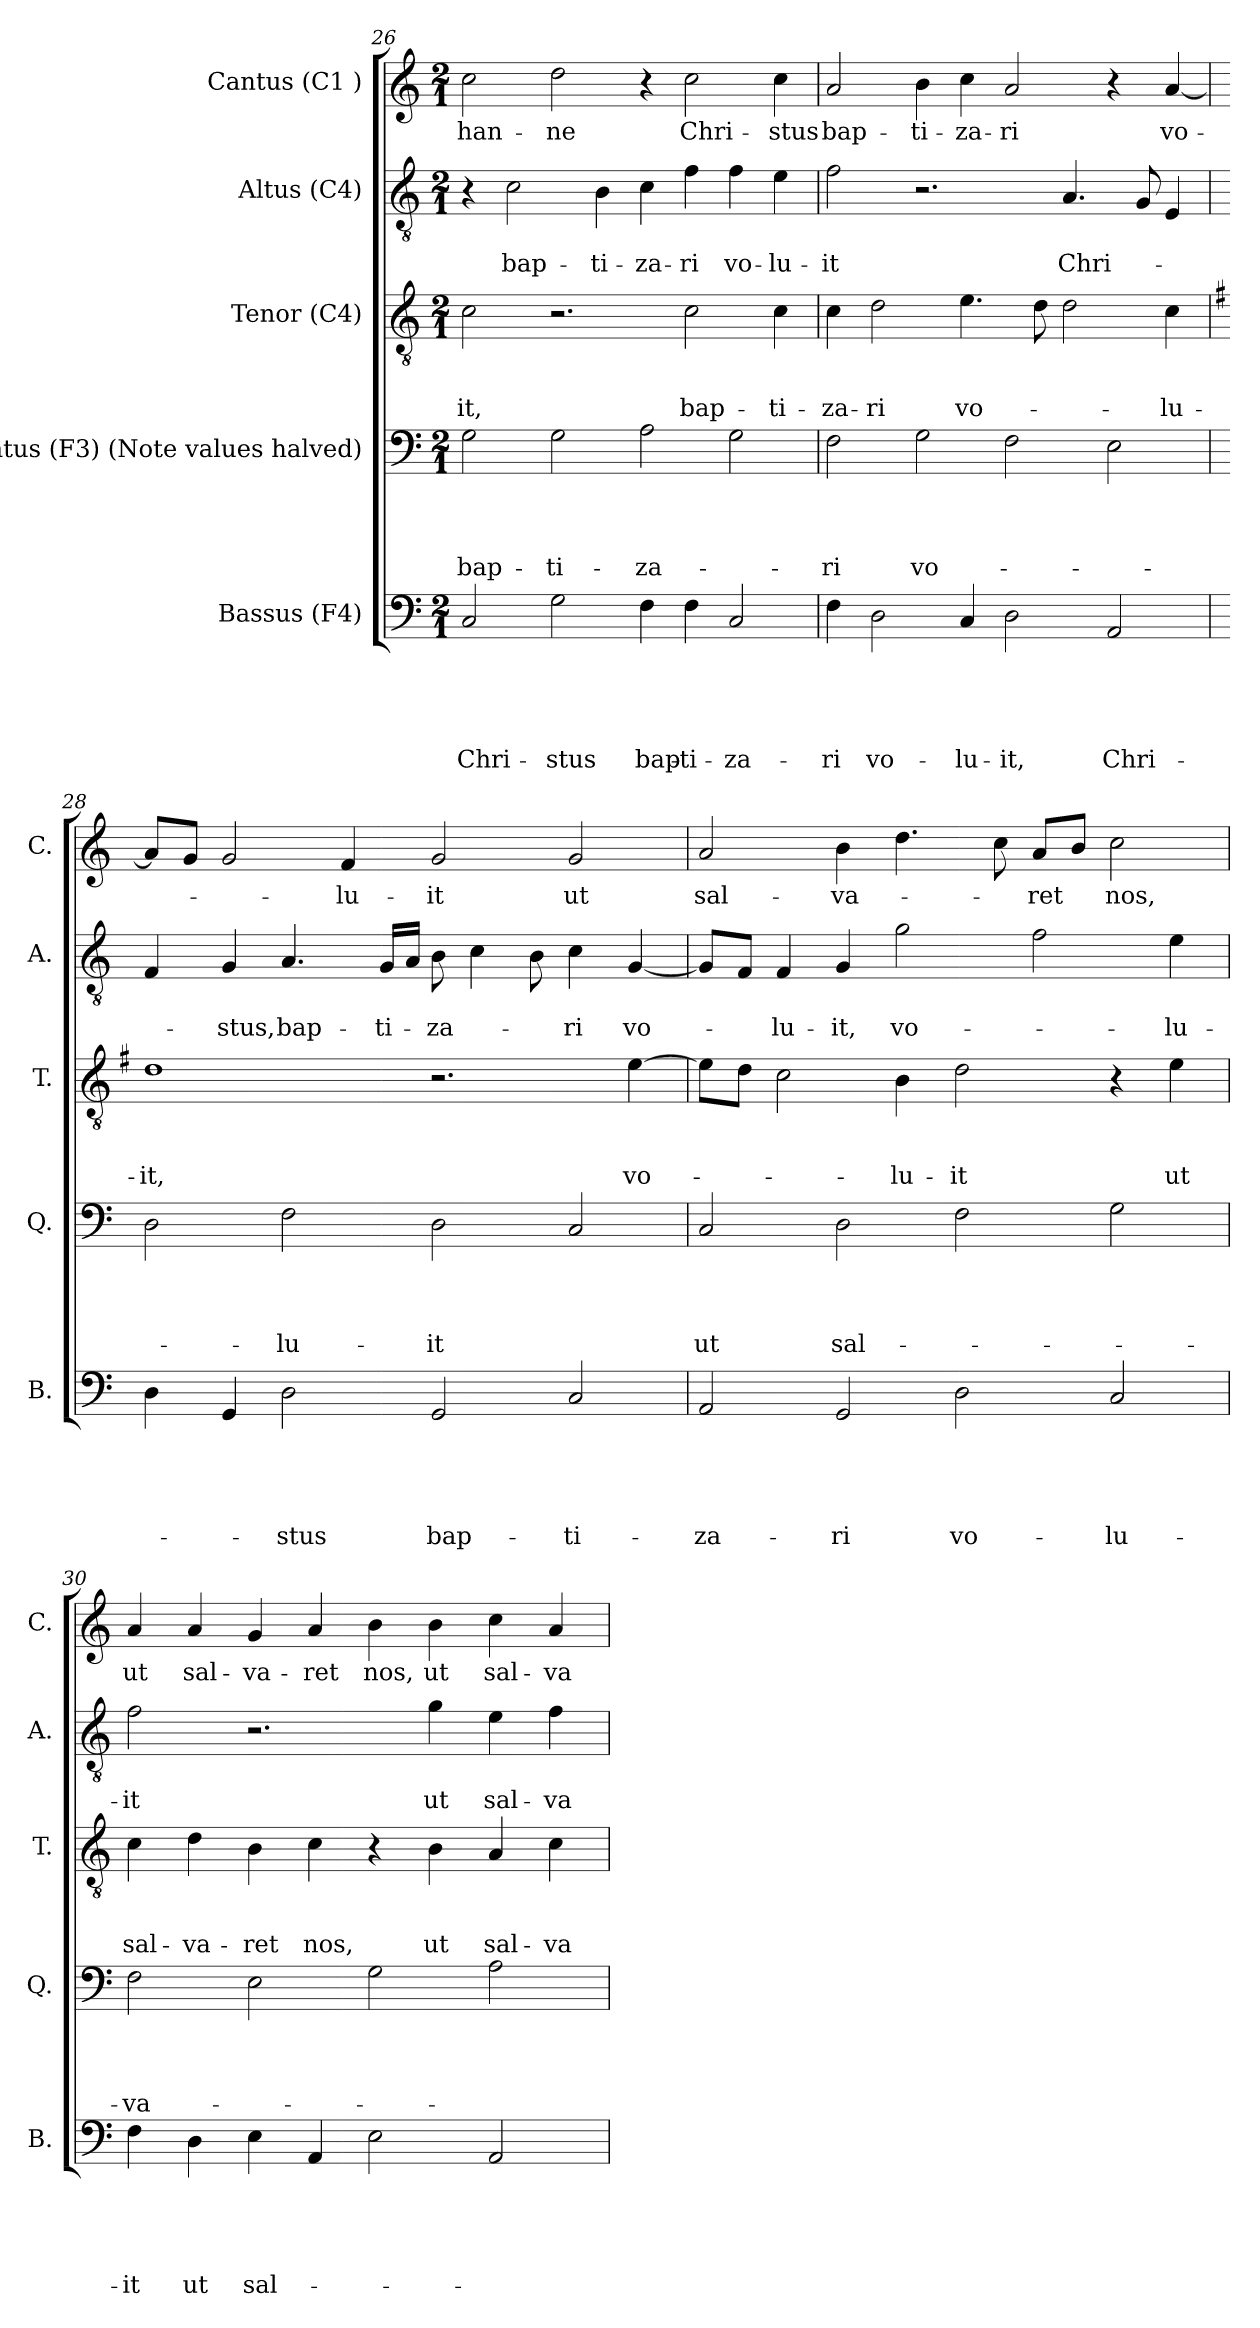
**kern	**text	**text	**text	**text	**text	**kern	**text	**text	**text	**text	**kern	**text	**text	**text	**kern	**text	**text	**kern	**text
*part5	*part5	*part5	*part5	*part5	*part5	*part4	*part4	*part4	*part4	*part4	*part3	*part3	*part3	*part3	*part2	*part2	*part2	*part1	*part1
*staff5	*staff5	*staff5	*staff5	*staff5	*staff5	*staff4	*staff4	*staff4	*staff4	*staff4	*staff3	*staff3	*staff3	*staff3	*staff2	*staff2	*staff2	*staff1	*staff1
*I"Bassus (F4)	*	*	*	*	*	*I"Quintus (F3) (Note values halved)	*	*	*	*	*I"Tenor (C4)	*	*	*	*I"Altus (C4)	*	*	*I"Cantus (C1 )	*
*I'B.	*	*	*	*	*	*I'Q.	*	*	*	*	*I'T.	*	*	*	*I'A.	*	*	*I'C.	*
*clefF4	*	*	*	*	*	*clefF4	*	*	*	*	*clefGv2	*	*	*	*clefGv2	*	*	*clefG2	*
*k[]	*	*	*	*	*	*k[]	*	*	*	*	*k[]	*	*	*	*k[]	*	*	*k[]	*
*C:	*	*	*	*	*	*C:	*	*	*	*	*C:	*	*	*	*C:	*	*	*C:	*
*M2/1	*	*	*	*	*	*M2/1	*	*	*	*	*M2/1	*	*	*	*M2/1	*	*	*M2/1	*
=26	=26	=26	=26	=26	=26	=26	=26	=26	=26	=26	=26	=26	=26	=26	=26	=26	=26	=26	=26
!	!	!	!	!	!LO:LY:b	!	!	!	!	!LO:LY:b	!	!	!	!LO:LY:b	!	!	!	!	!LO:LY:b
2C/	.	.	.	.	Chri-	2G\	.	.	.	bap-	2c\	.	.	-it,	4r	.	.	2cc\	-han-
!	!	!	!	!	!	!	!	!	!	!	!	!	!	!	!	!	!LO:LY:b	!	!
.	.	.	.	.	.	.	.	.	.	.	.	.	.	.	2c\	.	bap-	.	.
!	!	!	!	!	!LO:LY:b	!	!	!	!	!LO:LY:b	!	!	!	!	!	!	!	!	!LO:LY:b
2G\	.	.	.	.	-stus	2G\	.	.	.	-ti-	2.r	.	.	.	.	.	.	2dd\	-ne
!	!	!	!	!	!	!	!	!	!	!	!	!	!	!	!	!	!LO:LY:b	!	!
.	.	.	.	.	.	.	.	.	.	.	.	.	.	.	4B\	.	-ti-	.	.
!	!	!	!	!	!LO:LY:b	!	!	!	!	!LO:LY:b	!	!	!	!	!	!	!LO:LY:b	!	!
4F\	.	.	.	.	bap-	2A\	.	.	.	-za-	.	.	.	.	4c\	.	-za-	4r	.
!	!	!	!	!	!LO:LY:b:rj	!	!	!	!	!	!	!	!	!LO:LY:b	!	!	!LO:LY:b	!	!LO:LY:b
4F\	.	.	.	.	-ti-	.	.	.	.	.	2c\	.	.	bap-	4f\	.	-ri	2cc\	Chri-
!	!	!	!	!	!LO:LY:b	!	!	!	!	!	!	!	!	!	!	!	!LO:LY:b	!	!
2C/	.	.	.	.	-za-	2G\	.	.	.	.	.	.	.	.	4f\	.	vo-	.	.
!	!	!	!	!	!	!	!	!	!	!	!	!	!	!LO:LY:b	!	!	!LO:LY:b	!	!LO:LY:b
.	.	.	.	.	.	.	.	.	.	.	4c\	.	.	-ti-	4e\	.	-lu-	4cc\	-stus
!!LO:LB:g=z
=27	=27	=27	=27	=27	=27	=27	=27	=27	=27	=27	=27	=27	=27	=27	=27	=27	=27	=27	=27
!	!	!	!	!	!LO:LY:b	!	!	!	!	!LO:LY:b	!	!	!	!LO:LY:b	!	!	!LO:LY:b	!	!LO:LY:b
4F\	.	.	.	.	-ri	2F\	.	.	.	-ri	4c\	.	.	-za-	2f\	.	-it	2a/	bap-
!	!	!	!	!	!LO:LY:b	!	!	!	!	!	!	!	!	!LO:LY:b	!	!	!	!	!
2D\	.	.	.	.	vo-	.	.	.	.	.	2d\	.	.	-ri	.	.	.	.	.
!	!	!	!	!	!	!	!	!	!	!LO:LY:b	!	!	!	!	!	!	!	!	!LO:LY:b
.	.	.	.	.	.	2G\	.	.	.	vo-	.	.	.	.	2.r	.	.	4b\	-ti-
!	!	!	!	!	!LO:LY:b	!	!	!	!	!	!	!	!	!LO:LY:b	!	!	!	!	!LO:LY:b
4C/	.	.	.	.	-lu-	.	.	.	.	.	4.e\	.	.	vo-	.	.	.	4cc\	-za-
!	!	!	!	!	!LO:LY:b	!	!	!	!	!	!	!	!	!	!	!	!	!	!LO:LY:b
2D\	.	.	.	.	-it,	2F\	.	.	.	.	.	.	.	.	.	.	.	2a/	-ri
.	.	.	.	.	.	.	.	.	.	.	8d\	.	.	.	.	.	.	.	.
!	!	!	!	!	!	!	!	!	!	!	!	!	!	!	!	!	!LO:LY:b	!	!
.	.	.	.	.	.	.	.	.	.	.	2d\	.	.	.	4.A/	.	Chri-	.	.
!	!	!	!	!	!LO:LY:b	!	!	!	!	!	!	!	!	!	!	!	!	!	!
2AA/	.	.	.	.	Chri-	2E\	.	.	.	.	.	.	.	.	.	.	.	4r	.
.	.	.	.	.	.	.	.	.	.	.	.	.	.	.	8G/	.	.	.	.
!	!	!	!	!	!	!	!	!	!	!	!	!	!	!LO:LY:b	!	!	!	!	!LO:LY:b
.	.	.	.	.	.	.	.	.	.	.	4c\	.	.	-lu-	4E/	.	.	[<4a/	vo-
=28	=28	=28	=28	=28	=28	=28	=28	=28	=28	=28	=28	=28	=28	=28	=28	=28	=28	=28	=28
*	*	*	*	*	*	*	*	*	*	*	*k[f#]	*	*	*	*	*	*	*	*
*	*	*	*	*	*	*	*	*	*	*	*G:	*	*	*	*	*	*	*	*
!	!	!	!	!	!	!	!	!	!	!	!	!	!	!LO:LY:b	!	!	!	!	!
4D\	.	.	.	.	.	2D\	.	.	.	.	1d	.	.	-it,	4F/	.	.	8a/L]	.
.	.	.	.	.	.	.	.	.	.	.	.	.	.	.	.	.	.	8g/J	.
!	!	!	!	!	!	!	!	!	!	!	!	!	!	!	!	!	!LO:LY:b	!	!
4GG/	.	.	.	.	.	.	.	.	.	.	.	.	.	.	4G/	.	-stus,	2g/	.
!	!	!	!	!	!LO:LY:b	!	!	!	!	!LO:LY:b	!	!	!	!	!	!	!LO:LY:b	!	!
2D\	.	.	.	.	-stus	2F\	.	.	.	-lu-	.	.	.	.	4.A/	.	bap-	.	.
!	!	!	!	!	!	!	!	!	!	!	!	!	!	!	!	!	!	!	!LO:LY:b
.	.	.	.	.	.	.	.	.	.	.	.	.	.	.	.	.	.	4f/	-lu-
!	!	!	!	!	!	!	!	!	!	!	!	!	!	!	!	!	!LO:LY:b	!	!
.	.	.	.	.	.	.	.	.	.	.	.	.	.	.	16G/LL	.	-ti-	.	.
.	.	.	.	.	.	.	.	.	.	.	.	.	.	.	16A/JJ	.	.	.	.
!	!	!	!	!	!LO:LY:b	!	!	!	!	!LO:LY:b	!	!	!	!	!	!	!LO:LY:b	!	!LO:LY:b
2GG/	.	.	.	.	bap-	2D\	.	.	.	-it	2.r	.	.	.	8B\	.	-za-	2g/	-it
.	.	.	.	.	.	.	.	.	.	.	.	.	.	.	4c\	.	.	.	.
.	.	.	.	.	.	.	.	.	.	.	.	.	.	.	8B\	.	.	.	.
!	!	!	!	!	!LO:LY:b	!	!	!	!	!	!	!	!	!	!	!	!LO:LY:b	!	!LO:LY:b
2C/	.	.	.	.	-ti-	2C/	.	.	.	.	.	.	.	.	4c\	.	-ri	2g/	ut
!	!	!	!	!	!	!	!	!	!	!	!	!	!	!LO:LY:b	!	!	!LO:LY:b	!	!
.	.	.	.	.	.	.	.	.	.	.	[>4e\	.	.	vo-	[<4G/	.	vo-	.	.
=29	=29	=29	=29	=29	=29	=29	=29	=29	=29	=29	=29	=29	=29	=29	=29	=29	=29	=29	=29
!	!	!	!	!	!LO:LY:b	!	!	!	!	!LO:LY:b	!	!	!	!	!	!	!	!	!LO:LY:b
2AA/	.	.	.	.	-za-	2C/	.	.	.	ut	8e\L]	.	.	.	8G/L]	.	.	2a/	sal-
.	.	.	.	.	.	.	.	.	.	.	8d\J	.	.	.	8F/J	.	.	.	.
!	!	!	!	!	!	!	!	!	!	!	!	!	!	!	!	!	!LO:LY:b	!	!
.	.	.	.	.	.	.	.	.	.	.	2c\	.	.	.	4F/	.	-lu-	.	.
!	!	!	!	!	!LO:LY:b	!	!	!	!	!LO:LY:b	!	!	!	!	!	!	!LO:LY:b	!	!LO:LY:b
2GG/	.	.	.	.	-ri	2D\	.	.	.	sal-	.	.	.	.	4G/	.	-it,	4b\	-va-
!	!	!	!	!	!	!	!	!	!	!	!	!	!	!LO:LY:b	!	!	!LO:LY:b	!	!
.	.	.	.	.	.	.	.	.	.	.	4B\	.	.	-lu-	2g\	.	vo-	4.dd\	.
!	!	!	!	!	!LO:LY:b	!	!	!	!	!	!	!	!	!LO:LY:b	!	!	!	!	!
2D\	.	.	.	.	vo-	2F\	.	.	.	.	2d\	.	.	-it	.	.	.	.	.
.	.	.	.	.	.	.	.	.	.	.	.	.	.	.	.	.	.	8cc\	.
!	!	!	!	!	!	!	!	!	!	!	!	!	!	!	!	!	!	!	!LO:LY:b
.	.	.	.	.	.	.	.	.	.	.	.	.	.	.	2f\	.	.	8a/L	-ret
.	.	.	.	.	.	.	.	.	.	.	.	.	.	.	.	.	.	8b/J	.
!	!	!	!	!	!LO:LY:b	!	!	!	!	!	!	!	!	!	!	!	!	!	!LO:LY:b
2C/	.	.	.	.	-lu-	2G\	.	.	.	.	4r	.	.	.	.	.	.	2cc\	nos,
!	!	!	!	!	!	!	!	!	!	!	!	!	!	!LO:LY:b	!	!	!LO:LY:b	!	!
.	.	.	.	.	.	.	.	.	.	.	4e\	.	.	ut	4e\	.	-lu-	.	.
!!LO:PB:g=z
=30	=30	=30	=30	=30	=30	=30	=30	=30	=30	=30	=30	=30	=30	=30	=30	=30	=30	=30	=30
*	*	*	*	*	*	*	*	*	*	*	*k[]	*	*	*	*	*	*	*	*
*	*	*	*	*	*	*	*	*	*	*	*C:	*	*	*	*	*	*	*	*
!	!	!	!	!	!LO:LY:b	!	!	!	!	!LO:LY:b	!	!	!	!LO:LY:b	!	!	!LO:LY:b	!	!LO:LY:b
4F\	.	.	.	.	-it	2F\	.	.	.	-va-	4c\	.	.	sal-	2f\	.	-it	4a/	ut
!	!	!	!	!	!LO:LY:b	!	!	!	!	!	!	!	!	!LO:LY:b	!	!	!	!	!LO:LY:b
4D\	.	.	.	.	ut	.	.	.	.	.	4d\	.	.	-va-	.	.	.	4a/	sal-
!	!	!	!	!	!LO:LY:b	!	!	!	!	!	!	!	!	!LO:LY:b	!	!	!	!	!LO:LY:b
4E\	.	.	.	.	sal-	2E\	.	.	.	.	4B\	.	.	-ret	2.r	.	.	4g/	-va-
!	!	!	!	!	!	!	!	!	!	!	!	!	!	!LO:LY:b	!	!	!	!	!LO:LY:b
4AA/	.	.	.	.	.	.	.	.	.	.	4c\	.	.	nos,	.	.	.	4a/	-ret
!	!	!	!	!	!	!	!	!	!	!	!	!	!	!	!	!	!	!	!LO:LY:b
2E\	.	.	.	.	.	2G\	.	.	.	.	4r	.	.	.	.	.	.	4b\	nos,
!	!	!	!	!	!	!	!	!	!	!	!	!	!	!LO:LY:b	!	!	!LO:LY:b	!	!LO:LY:b
.	.	.	.	.	.	.	.	.	.	.	4B\	.	.	ut	4g\	.	ut	4b\	ut
!	!	!	!	!	!	!	!	!	!	!	!	!	!	!LO:LY:b	!	!	!LO:LY:b	!	!LO:LY:b
2AA/	.	.	.	.	.	2A\	.	.	.	.	4A/	.	.	sal-	4e\	.	sal-	4cc\	sal-
!	!	!	!	!	!	!	!	!	!	!	!	!	!	!LO:LY:b	!	!	!LO:LY:b	!	!LO:LY:b
.	.	.	.	.	.	.	.	.	.	.	4c\	.	.	-va-	4f\	.	-va-	4a/	-va-
=	=	=	=	=	=	=	=	=	=	=	=	=	=	=	=	=	=	=	=
*-	*-	*-	*-	*-	*-	*-	*-	*-	*-	*-	*-	*-	*-	*-	*-	*-	*-	*-	*-
